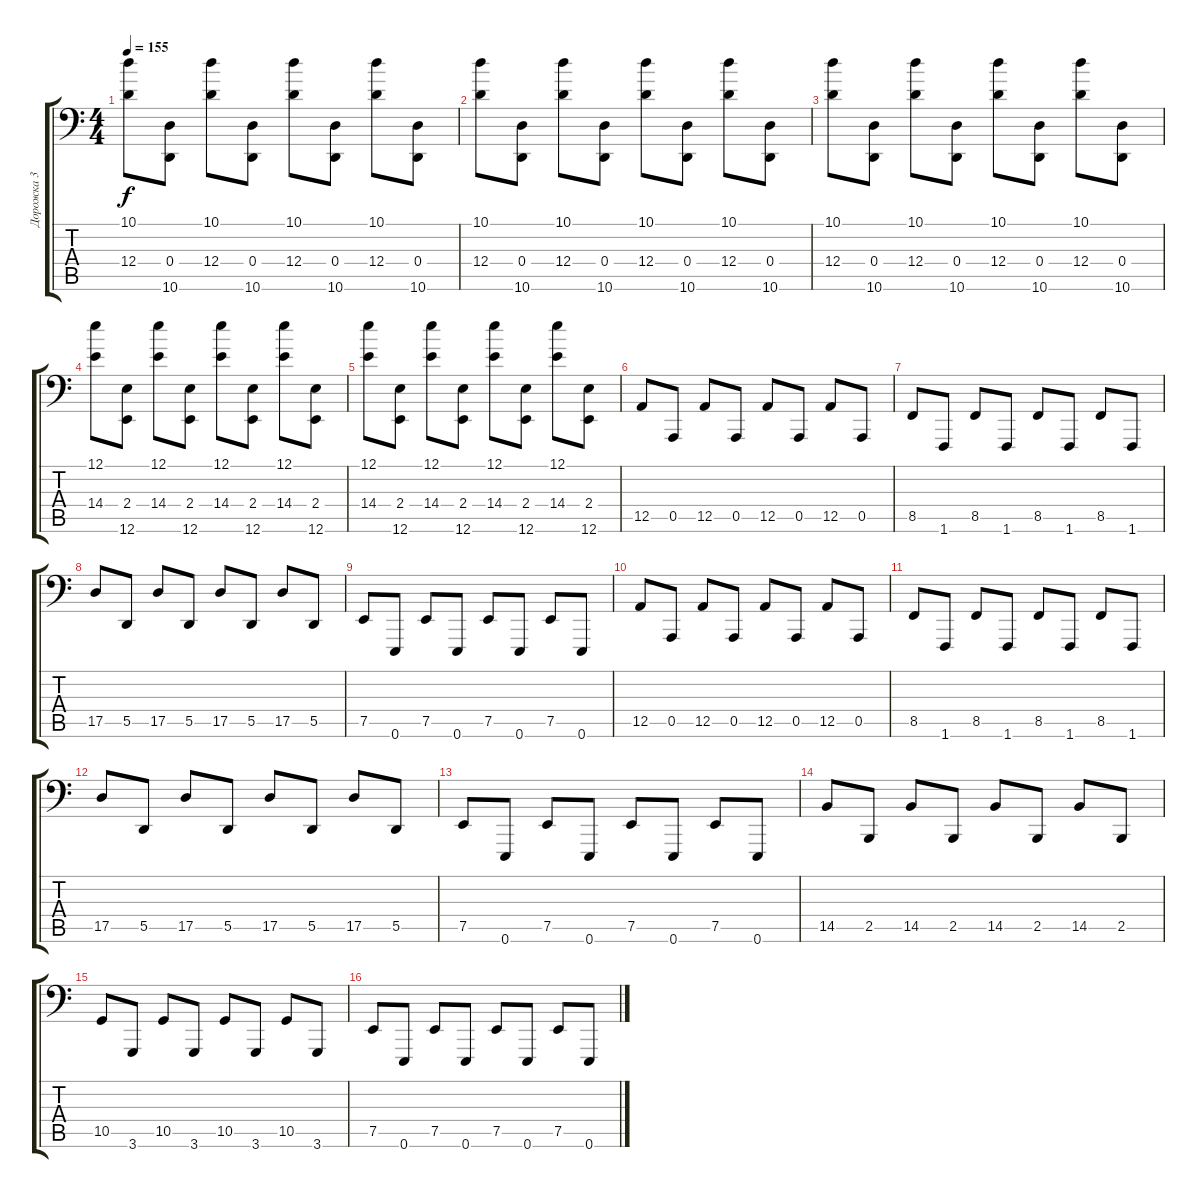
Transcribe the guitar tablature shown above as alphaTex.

\track ("Дорожка 3" "Дорожка 3") {instrument lead2sawtooth}
\staff {score tabs}
\tuning (E4 B3 G3 D3 A1 E1) {hide}
\ts (4 4)
\tempo 155
\clef f4
\ks c
(10.1 12.4).8{dy f} (0.4 10.6).8 (10.1 12.4).8 (0.4 10.6).8 (10.1 12.4).8 (0.4 10.6).8 (10.1 12.4).8 (0.4 10.6).8 |
(10.1 12.4).8 (0.4 10.6).8 (10.1 12.4).8 (0.4 10.6).8 (10.1 12.4).8 (0.4 10.6).8 (10.1 12.4).8 (0.4 10.6).8 |
(10.1 12.4).8 (0.4 10.6).8 (10.1 12.4).8 (0.4 10.6).8 (10.1 12.4).8 (0.4 10.6).8 (10.1 12.4).8 (0.4 10.6).8 |
(12.1 14.4).8 (2.4 12.6).8 (12.1 14.4).8 (2.4 12.6).8 (12.1 14.4).8 (2.4 12.6).8 (12.1 14.4).8 (2.4 12.6).8 |
(12.1 14.4).8 (2.4 12.6).8 (12.1 14.4).8 (2.4 12.6).8 (12.1 14.4).8 (2.4 12.6).8 (12.1 14.4).8 (2.4 12.6).8 |
12.5.8 0.5.8 12.5.8 0.5.8 12.5.8 0.5.8 12.5.8 0.5.8 |
8.5.8 1.6.8 8.5.8 1.6.8 8.5.8 1.6.8 8.5.8 1.6.8 |
17.5.8 5.5.8 17.5.8 5.5.8 17.5.8 5.5.8 17.5.8 5.5.8 |
7.5.8 0.6.8 7.5.8 0.6.8 7.5.8 0.6.8 7.5.8 0.6.8 |
12.5.8 0.5.8 12.5.8 0.5.8 12.5.8 0.5.8 12.5.8 0.5.8 |
8.5.8 1.6.8 8.5.8 1.6.8 8.5.8 1.6.8 8.5.8 1.6.8 |
17.5.8 5.5.8 17.5.8 5.5.8 17.5.8 5.5.8 17.5.8 5.5.8 |
7.5.8 0.6.8 7.5.8 0.6.8 7.5.8 0.6.8 7.5.8 0.6.8 |
14.5.8 2.5.8 14.5.8 2.5.8 14.5.8 2.5.8 14.5.8 2.5.8 |
10.5.8 3.6.8 10.5.8 3.6.8 10.5.8 3.6.8 10.5.8 3.6.8 |
7.5.8 0.6.8 7.5.8 0.6.8 7.5.8 0.6.8 7.5.8 0.6.8
